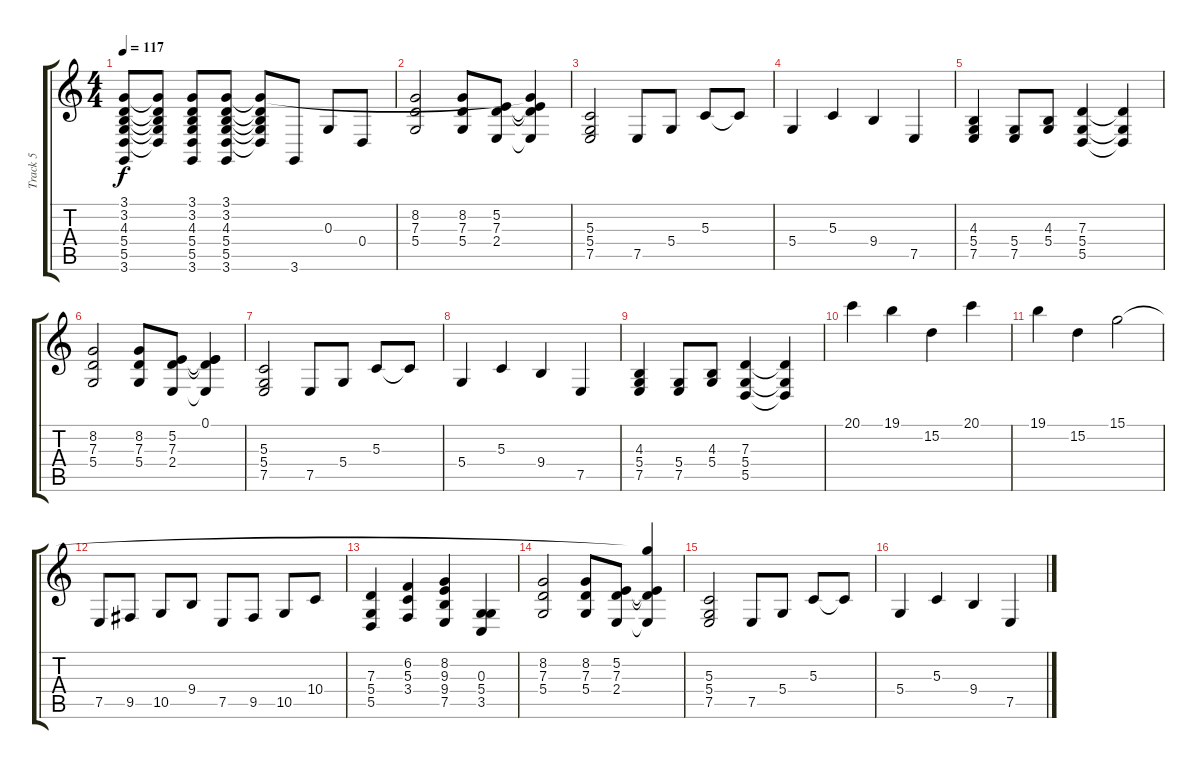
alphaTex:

\track ("Track 5" "Track 5") {instrument lead2sawtooth}
\staff {score tabs}
\tuning (E4 B3 G3 D3 A2 E2) {hide}
\ts (4 4)
\tempo 117
\clef g2
\ks c
(3.1 3.2 4.3 5.4 5.5 3.6).8{dy f} (3.1{t} 3.2{t} 4.3{t} 5.4{t} 5.5{t}).8 (3.1 3.2 4.3 5.4 5.5 3.6).8 (3.1 3.2 4.3 5.4 5.5 3.6).8 (3.1{t} 3.2{t} 4.3{t} 5.4{t} 5.5{t}).8 3.6.8 0.3.8 0.4.8 |
(8.2 7.3 5.4).2 (8.2 7.3 5.4).8 (5.2 7.3 2.4).8 (3.1{t} 5.2{t} 7.3{t} 2.4{t}).4 |
(5.3 5.4 7.5).2 7.5.8 5.4.8 5.3.8 5.3{t}.8 |
5.4.4 5.3.4 9.4.4 7.5.4 |
(4.3 5.4 7.5).4 (5.4 7.5).8 (4.3 5.4).8 (7.3 5.4 5.5).4 (7.3{t} 5.4{t} 5.5{t}).4 |
(8.2 7.3 5.4).2 (8.2 7.3 5.4).8 (5.2 7.3 2.4).8 (0.1 5.2{t} 7.3{t} 2.4{t}).4 |
(5.3 5.4 7.5).2 7.5.8 5.4.8 5.3.8 5.3{t}.8 |
5.4.4 5.3.4 9.4.4 7.5.4 |
(4.3 5.4 7.5).4 (5.4 7.5).8 (4.3 5.4).8 (7.3 5.4 5.5).4 (7.3{t} 5.4{t} 5.5{t}).4 |
20.1.4 19.1.4 15.2.4 20.1.4 |
19.1.4 15.2.4 15.1.2 |
7.5.8 9.5.8 10.5.8 9.4.8 7.5.8 9.5.8 10.5.8 10.4.8 |
(7.3 5.4 5.5).4 (6.2 5.3 3.4).4 (8.2 9.3 9.4 7.5).4 (0.3 5.4 3.5).4 |
(8.2 7.3 5.4).2 (8.2 7.3 5.4).8 (5.2 7.3 2.4).8 (15.1{t} 5.2{t} 7.3{t} 2.4{t}).4 |
(5.3 5.4 7.5).2 7.5.8 5.4.8 5.3.8 5.3{t}.8 |
5.4.4 5.3.4 9.4.4 7.5.4
